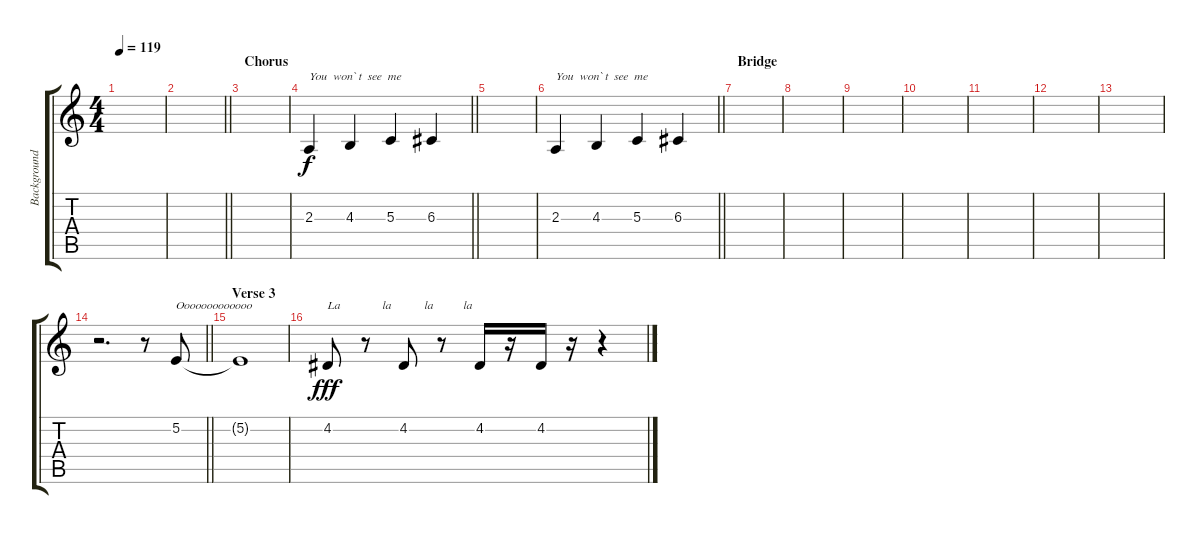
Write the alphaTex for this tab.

\track ("Background vocal (George Harrison)" "Background") {instrument altosax}
\staff {score tabs}
\tuning (E4 B3 G3 D3 A2 E2) {hide}
\ts (4 4)
\tempo 119
\clef g2
\ks c
|
\barLineRight lightlight
|
\section ("" "Chorus")
|
\barLineRight lightlight
2.3.4{txt "You  won` t  see  me"} 4.3.4 5.3.4 6.3.4 |
|
\barLineRight lightlight
2.3.4{txt "You  won` t  see  me"} 4.3.4 5.3.4 6.3.4 |
\section ("" "Bridge")
|
|
|
|
|
|
|
\barLineRight lightlight
r.2{d} r.8 5.2.8{txt "Ooooooooooooo"} |
\section ("" "Verse 3")
5.2{t}.1{dy f} |
4.2.8{txt "La              la           la          la" dy fff} r.8 4.2.8 r.8 4.2.16 r.16 4.2.16 r.16 r.4
